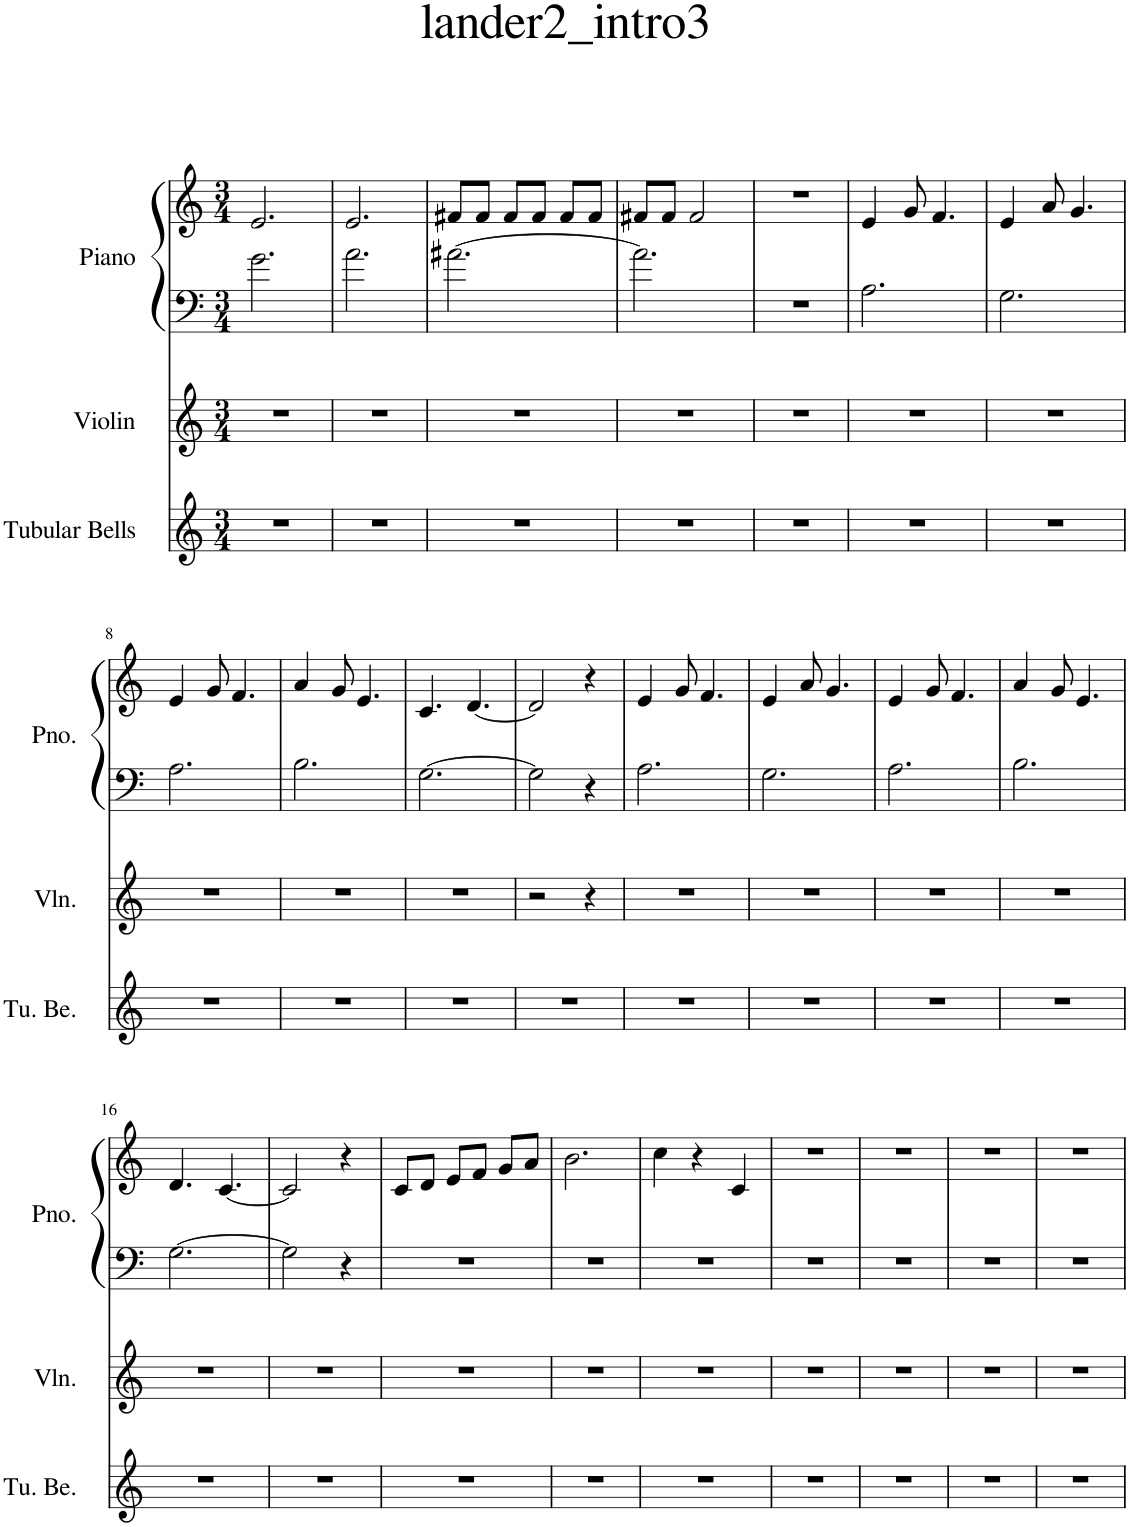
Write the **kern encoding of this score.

**kern	**kern	**kern	**kern
*part3	*part2	*part1	*part1
*staff4	*staff3	*staff2	*staff1
*I"Tubular Bells	*I"Violin	*I"Piano	*
*I'Tu. Be.	*I'Vln.	*I'Pno.	*
*clefG2	*clefG2	*clefF4	*clefG2
*k[]	*k[]	*k[]	*k[]
*M3/4	*M3/4	*M3/4	*M3/4
=1	=1	=1	=1
2.r	2.r	2.g\	2.e/
=2	=2	=2	=2
2.r	2.r	2.a\	2.e/
=3	=3	=3	=3
2.r	2.r	[2.a#X\	8f#X/L
.	.	.	8f#/J
.	.	.	8f#/L
.	.	.	8f#/J
.	.	.	8f#/L
.	.	.	8f#/J
=4	=4	=4	=4
2.r	2.r	2.a#\]	8f#X/L
.	.	.	8f#/J
.	.	.	2f#/
=5	=5	=5	=5
2.r	2.r	2.r	2.r
=6	=6	=6	=6
2.r	2.r	2.A\	4e/
.	.	.	8g/
.	.	.	4.f/
=7	=7	=7	=7
2.r	2.r	2.G\	4e/
.	.	.	8a/
.	.	.	4.g/
!!LO:LB:g=z
=8	=8	=8	=8
2.r	2.r	2.A\	4e/
.	.	.	8g/
.	.	.	4.f/
=9	=9	=9	=9
2.r	2.r	2.B\	4a/
.	.	.	8g/
.	.	.	4.e/
=10	=10	=10	=10
2.r	2.r	[2.G\	4.c/
.	.	.	[4.d/
=11	=11	=11	=11
2.r	2r	2G\]	2d/]
.	4r	4r	4r
=12	=12	=12	=12
2.r	2.r	2.A\	4e/
.	.	.	8g/
.	.	.	4.f/
=13	=13	=13	=13
2.r	2.r	2.G\	4e/
.	.	.	8a/
.	.	.	4.g/
=14	=14	=14	=14
2.r	2.r	2.A\	4e/
.	.	.	8g/
.	.	.	4.f/
=15	=15	=15	=15
2.r	2.r	2.B\	4a/
.	.	.	8g/
.	.	.	4.e/
!!LO:LB:g=z
=16	=16	=16	=16
2.r	2.r	[2.G\	4.d/
.	.	.	[4.c/
=17	=17	=17	=17
2.r	2.r	2G\]	2c/]
.	.	4r	4r
=18	=18	=18	=18
2.r	2.r	2.r	8c/L
.	.	.	8d/J
.	.	.	8e/L
.	.	.	8f/J
.	.	.	8g/L
.	.	.	8a/J
=19	=19	=19	=19
2.r	2.r	2.r	2.b\
=20	=20	=20	=20
2.r	2.r	2.r	4cc\
.	.	.	4r
.	.	.	4c/
=21	=21	=21	=21
2.r	2.r	2.r	2.r
=22	=22	=22	=22
2.r	2.r	2.r	2.r
=23	=23	=23	=23
2.r	2.r	2.r	2.r
=24	=24	=24	=24
2.r	2.r	2.r	2.r
=	=	=	=
*-	*-	*-	*-
